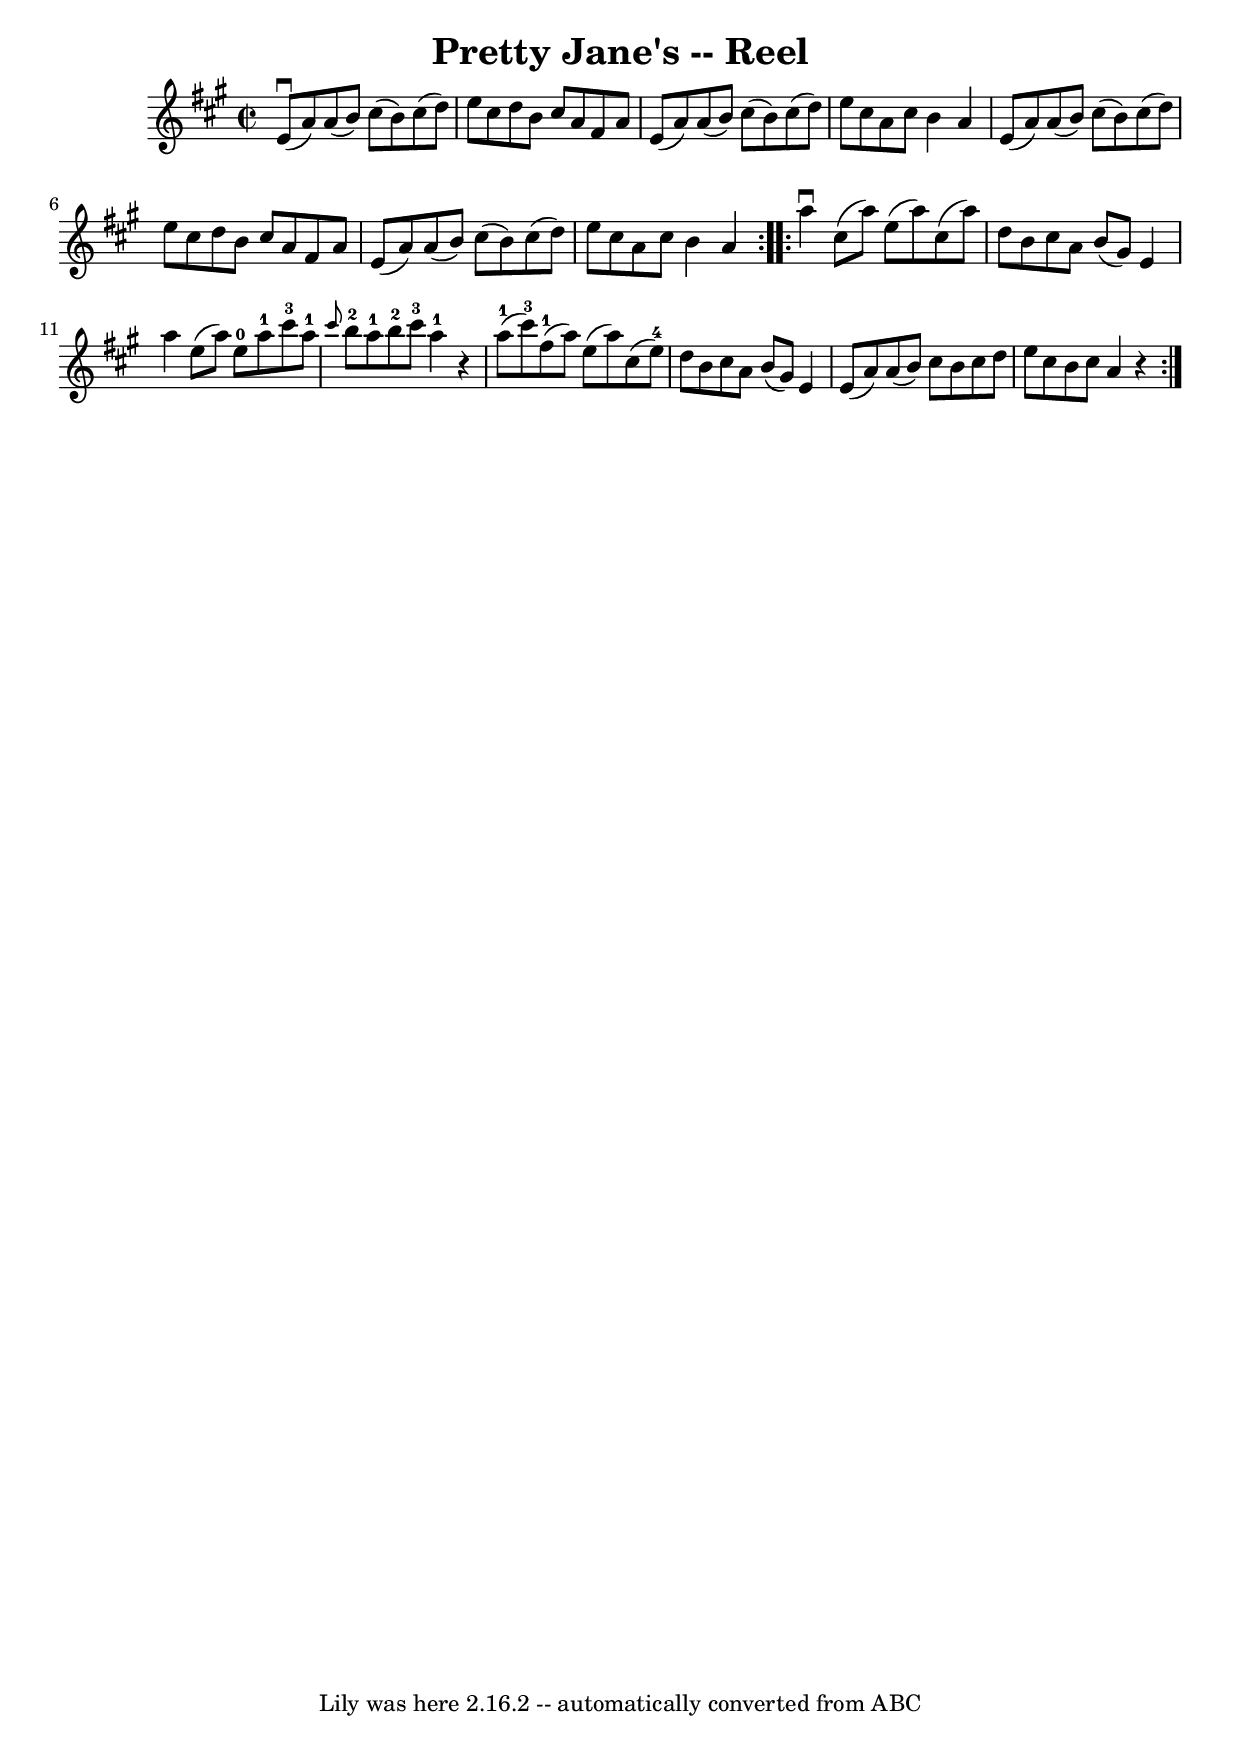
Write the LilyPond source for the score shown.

\version "2.16.2"
\include "Mammoth.ily"
\header {
  %% book = "Ryan's Mammoth Collection"
 crossRefNumber = "1"
 footnotes = "\\\\285"
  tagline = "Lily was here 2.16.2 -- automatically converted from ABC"
  title = "Pretty Jane's -- Reel"

}
voicedefault =  {



  \repeat volta 2 {

    \override Staff.TimeSignature #'style = #'C
    \time 2/2 
    \key a \major e'8^\downbow(a'8) a'8 (b'8) cs''8 (b'8) cs''8 (d''8)    |
 e''8 cs''8 d''8 b'8 cs''8 a'8 fs'8 a'8     |
 e'8 (a'8) a'8 (b'8) cs''8 (b'8) cs''8 (d''8)    |
 e''8 cs''8 a'8 cs''8 b'4 a'4     |
 e'8 (a'8) a'8 (b'8) cs''8 (b'8) cs''8 (d''8)   |
 e''8 cs''8 d''8 b'8 cs''8 a'8 fs'8 a'8     |
 e'8 (a'8) a'8 (b'8) cs''8 (b'8) cs''8 (d''8)    |
 e''8 cs''8 a'8    
 cs''8 b'4 a'4    
  }     
  \repeat volta 2 {
 a''4^\downbow cs''8 ( a''8) e''8 (a''8) cs''8 (a''8)    |
 d''8 b'8 cs''8 a'8 b'8 (gs'8) e'4     |
 a''4 e''8 (a''8) e''8-0 a''8-1 cs'''8-3 a''8-1   |
    
    \grace { cs'''8  
	   } b''8-2 a''8-1 b''8-2 cs'''8-3 a''4-1   r4    |
 a''8-1(cs'''8-3) fs''8-1( a''8) e''8 (a''8) cs''8 (e''8-4)    |
 d''8 b'8 cs''8 a'8 b'8 (gs'8) e'4     |
 e'8 (a'8) a'8 (b'8) cs''8 b'8 cs''8 d''8    |
 e''8 cs''8  
 b'8 cs''8 a'4    r4   
  }   

}

\score{
  <<

    \context Staff="default"
    {
      \voicedefault 
      
    }

  >>
  \layout {
    
  }
  \midi {
  }

}
